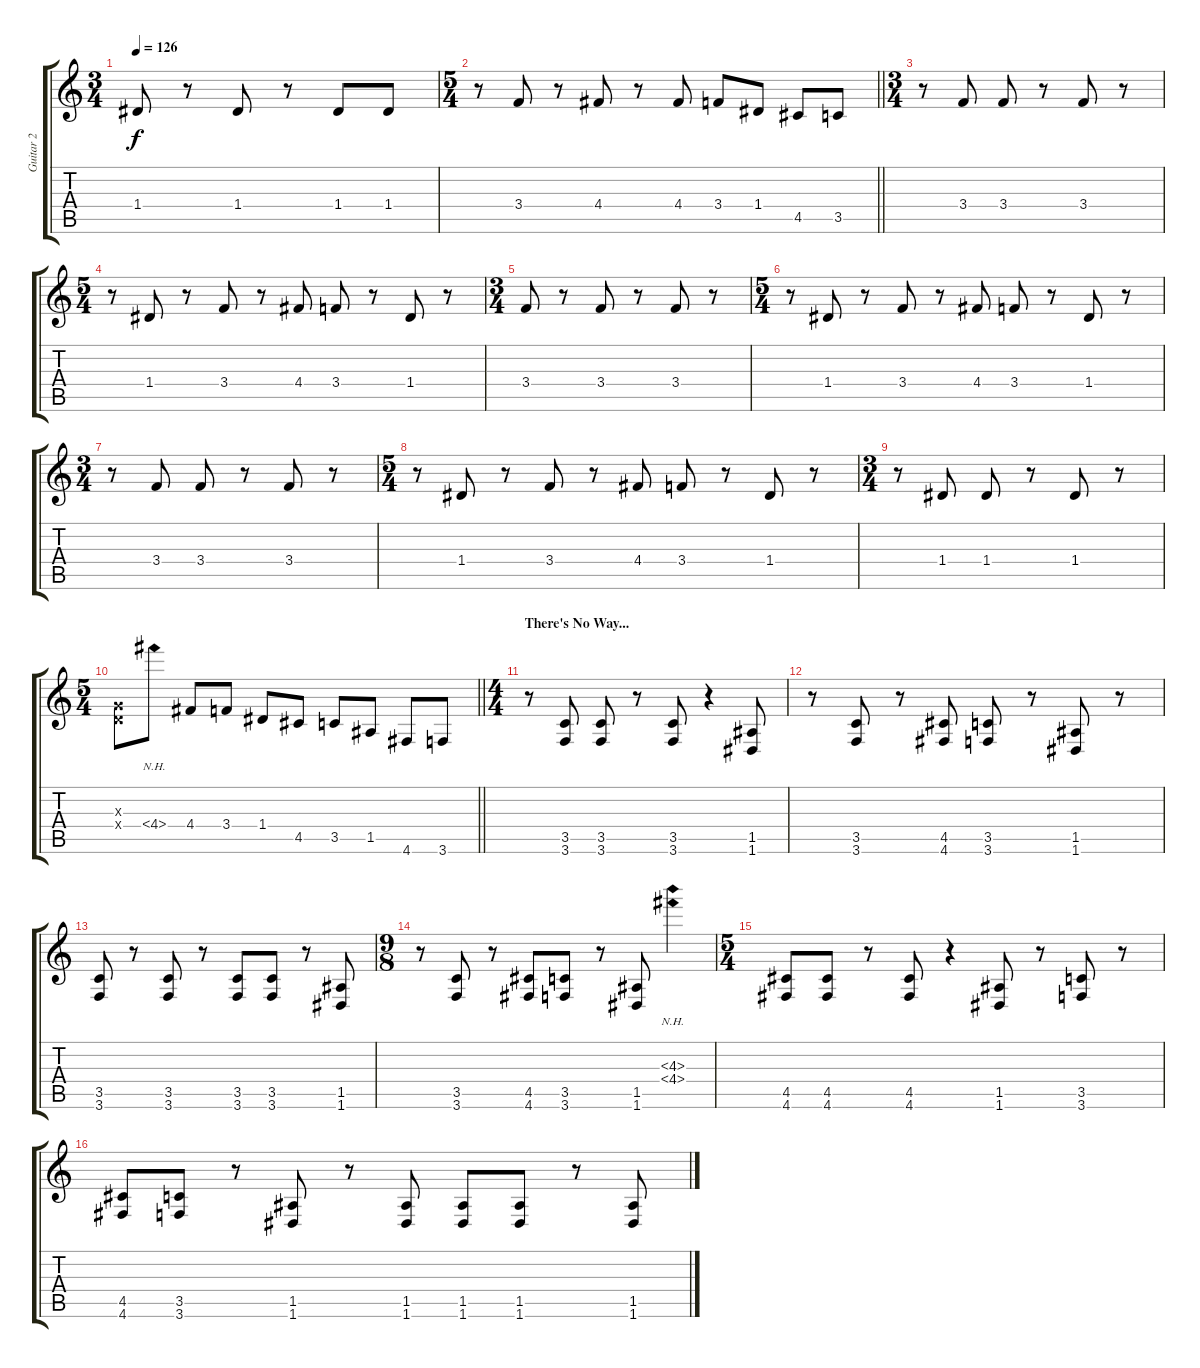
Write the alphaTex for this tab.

\track ("Guitar 2" "Guitar 2") {instrument distortionguitar}
\staff {score tabs}
\tuning (E4 B3 G3 D3 A2 D2) {hide}
\ts (3 4)
\tempo 126
\clef g2
\ks c
1.4.8{dy f} r.8 1.4.8 r.8 1.4.8 1.4.8 |
\ts (5 4)
\barLineRight lightlight
r.8 3.4.8 r.8 4.4.8 r.8 4.4.8 3.4.8 1.4.8 4.5.8 3.5.8 |
\ts (3 4)
r.8 3.4.8 3.4.8 r.8 3.4.8 r.8 |
\ts (5 4)
r.8 1.4.8 r.8 3.4.8 r.8 4.4.8 3.4.8 r.8 1.4.8 r.8 |
\ts (3 4)
3.4.8 r.8 3.4.8 r.8 3.4.8 r.8 |
\ts (5 4)
r.8 1.4.8 r.8 3.4.8 r.8 4.4.8 3.4.8 r.8 1.4.8 r.8 |
\ts (3 4)
r.8 3.4.8 3.4.8 r.8 3.4.8 r.8 |
\ts (5 4)
r.8 1.4.8 r.8 3.4.8 r.8 4.4.8 3.4.8 r.8 1.4.8 r.8 |
\ts (3 4)
r.8 1.4.8 1.4.8 r.8 1.4.8 r.8 |
\ts (5 4)
\barLineRight lightlight
(0.3{x} 0.4{x}).8 4.4{nh}.8 4.4.8 3.4.8 1.4.8 4.5.8 3.5.8 1.5.8 4.6.8 3.6.8 |
\ts (4 4)
\section ("" "There's No Way...")
r.8 (3.5 3.6).8 (3.5 3.6).8 r.8 (3.5 3.6).8 r.4 (1.5 1.6).8 |
r.8 (3.5 3.6).8 r.8 (4.5 4.6).8 (3.5 3.6).8 r.8 (1.5 1.6).8 r.8 |
(3.5 3.6).8 r.8 (3.5 3.6).8 r.8 (3.5 3.6).8 (3.5 3.6).8 r.8 (1.5 1.6).8 |
\ts (9 8)
r.8 (3.5 3.6).8 r.8 (4.5 4.6).8 (3.5 3.6).8 r.8 (1.5 1.6).8 (4.3{nh} 4.4{nh}).4 |
\ts (5 4)
(4.5 4.6).8 (4.5 4.6).8 r.8 (4.5 4.6).8 r.4 (1.5 1.6).8 r.8 (3.5 3.6).8 r.8 |
(4.5 4.6).8 (3.5 3.6).8 r.8 (1.5 1.6).8 r.8 (1.5 1.6).8 (1.5 1.6).8 (1.5 1.6).8 r.8 (1.5 1.6).8
